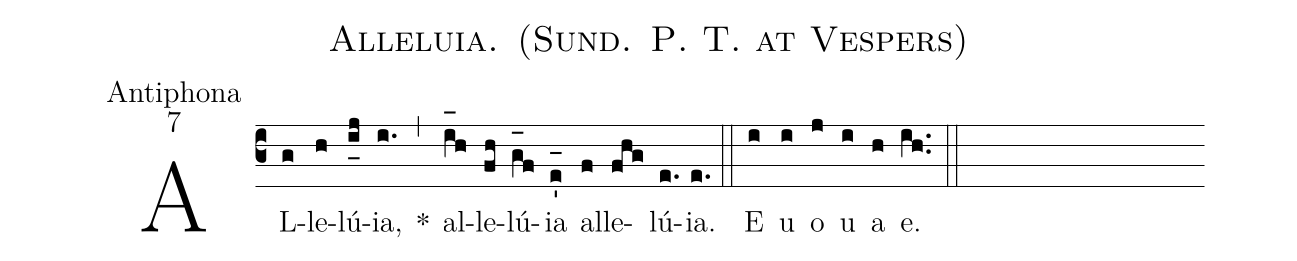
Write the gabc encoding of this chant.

name:Alleluia. (Sund. P. T. at Vespers);
office-part:Antiphona;
mode:7;
%%
(c3) AL(g)le(h)lú(i_[uh:l]j){ia},(i.) <sp>*</sp>(,) al(i_[oh:h]h)le(fh)lú(g_[oh:h]f){ia}(e'_[oh:h]) al(f)le(fhg)lú(e.){ia}.(e.) (::) <eu>E(i) u(i) o(j) u(i) a(h) e.</eu>(ih..) (::)
